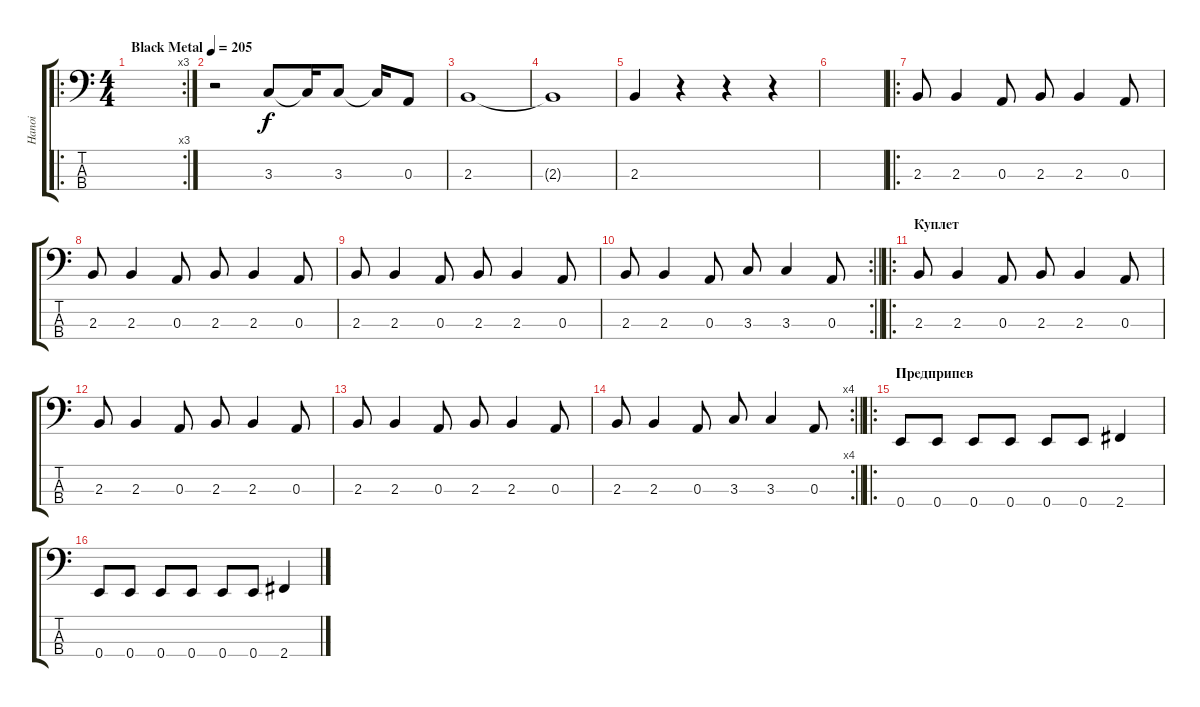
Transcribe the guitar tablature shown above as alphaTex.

\track ("Hanoi" "Hanoi") {instrument electricbassfinger}
\staff {score tabs}
\tuning (G2 D2 A1 E1) {hide}
\ro
\rc 3
\ts (4 4)
\tempo (205 "Black Metal")
\clef f4
\ks c
|
r.2 3.3.8 3.3{t}.16 3.3.8 3.3{t}.16 0.3.8 |
2.3.1 |
2.3{t}.1 |
2.3.4 r.4 r.4 r.4 |
|
\ro
2.3.8 2.3.4 0.3.8 2.3.8 2.3.4 0.3.8 |
2.3.8 2.3.4 0.3.8 2.3.8 2.3.4 0.3.8 |
2.3.8 2.3.4 0.3.8 2.3.8 2.3.4 0.3.8 |
\rc 2
\barLineRight lightlight
2.3.8 2.3.4 0.3.8 3.3.8 3.3.4 0.3.8 |
\ro
\section ("" "Куплет")
2.3.8 2.3.4 0.3.8 2.3.8 2.3.4 0.3.8 |
2.3.8 2.3.4 0.3.8 2.3.8 2.3.4 0.3.8 |
2.3.8 2.3.4 0.3.8 2.3.8 2.3.4 0.3.8 |
\rc 4
\barLineRight lightlight
2.3.8 2.3.4 0.3.8 3.3.8 3.3.4 0.3.8 |
\ro
\section ("" "Предприпев")
0.4.8 0.4.8 0.4.8 0.4.8 0.4.8 0.4.8 2.4.4 |
0.4.8 0.4.8 0.4.8 0.4.8 0.4.8 0.4.8 2.4.4
